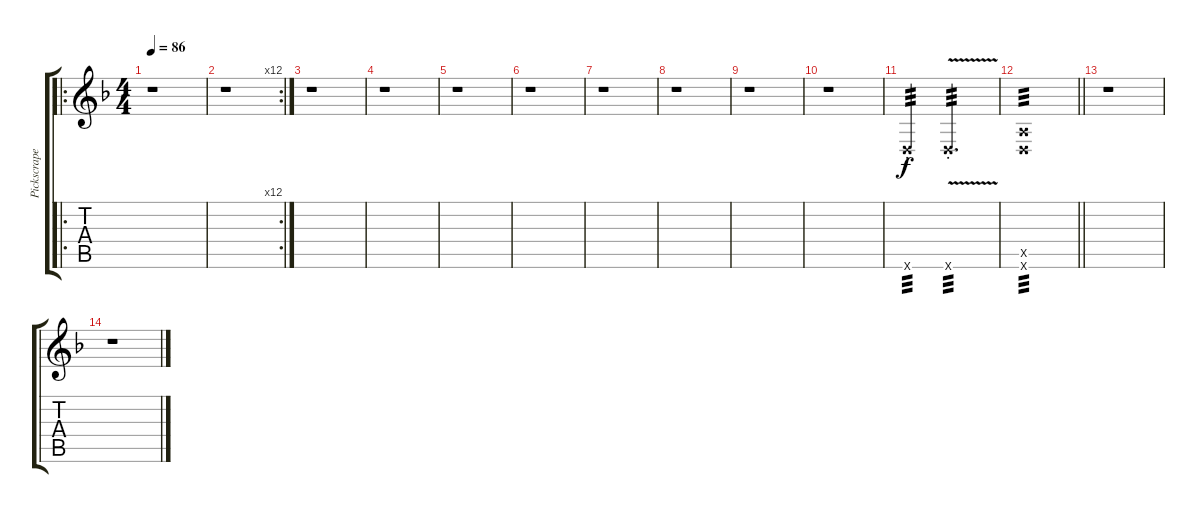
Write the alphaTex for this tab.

\track ("Pickscrape" "Pickscrape") {instrument guitarfretnoise}
\staff {score tabs}
\tuning (E4 B3 G3 D3 A2 D2) {hide}
\ro
\ts (4 4)
\tempo 86
\clef g2
\ks f
r.1{dy f} |
\rc 12
r.1 |
r.1 |
r.1 |
r.1 |
r.1 |
r.1 |
r.1 |
r.1 |
r.1 |
12.6{st x}.4{tp 3} 12.6{v st x}.2{d tp 3} |
\barLineRight lightlight
(12.5{x} 12.6{x}).1{tp 3} |
r.1 |
r.1
